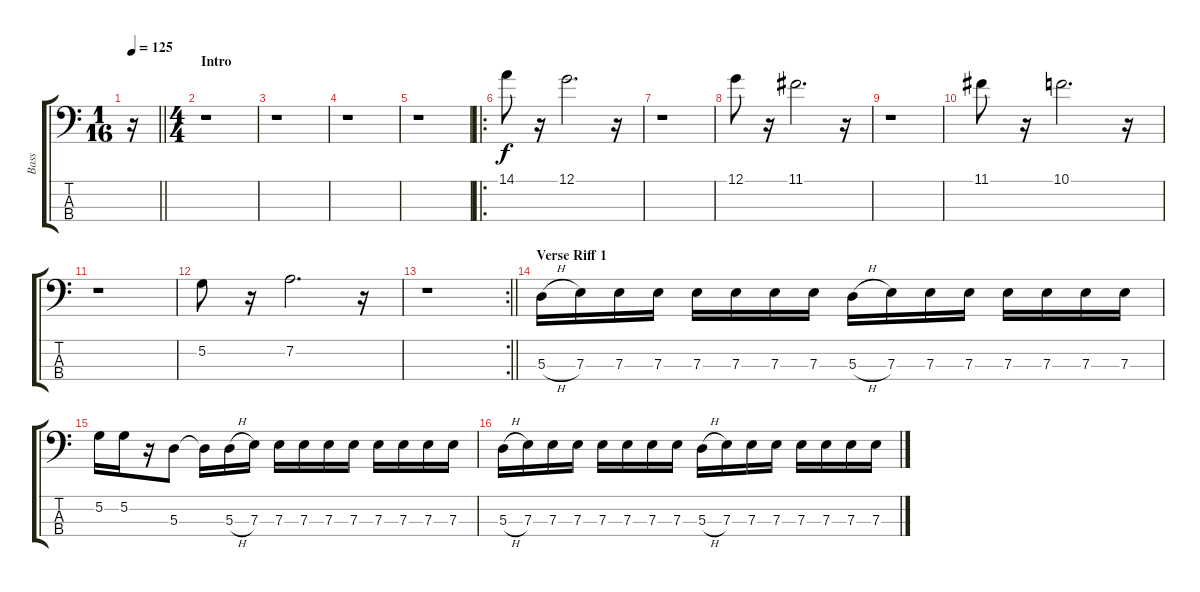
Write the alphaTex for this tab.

\track ("Bass" "Bass") {instrument electricbassfinger}
\staff {score tabs}
\tuning (G2 D2 A1 E1) {hide}
\ts (1 16)
\tempo 125
\clef f4
\barLineRight lightlight
\ks c
r.16{dy f instrument electricbassfinger} |
\ts (4 4)
\section ("" "Intro")
r.1 |
r.1 |
r.1 |
r.1 |
\ro
14.1.8 r.16 12.1.2{d} r.16 |
r.1 |
12.1.8 r.16 11.1.2{d} r.16 |
r.1 |
11.1.8 r.16 10.1.2{d} r.16 |
r.1 |
5.2.8 r.16 7.2.2{d} r.16 |
\rc 2
\barLineRight lightlight
r.1 |
\section ("" "Verse Riff 1")
5.3{h}.16 7.3.16 7.3.16 7.3.16 7.3.16 7.3.16 7.3.16 7.3.16 5.3{h}.16 7.3.16 7.3.16 7.3.16 7.3.16 7.3.16 7.3.16 7.3.16 |
5.2.16 5.2.16 r.16 5.3.8 5.3{t}.16 5.3{h}.16 7.3.16 7.3.16 7.3.16 7.3.16 7.3.16 7.3.16 7.3.16 7.3.16 7.3.16 |
5.3{h}.16 7.3.16 7.3.16 7.3.16 7.3.16 7.3.16 7.3.16 7.3.16 5.3{h}.16 7.3.16 7.3.16 7.3.16 7.3.16 7.3.16 7.3.16 7.3.16
